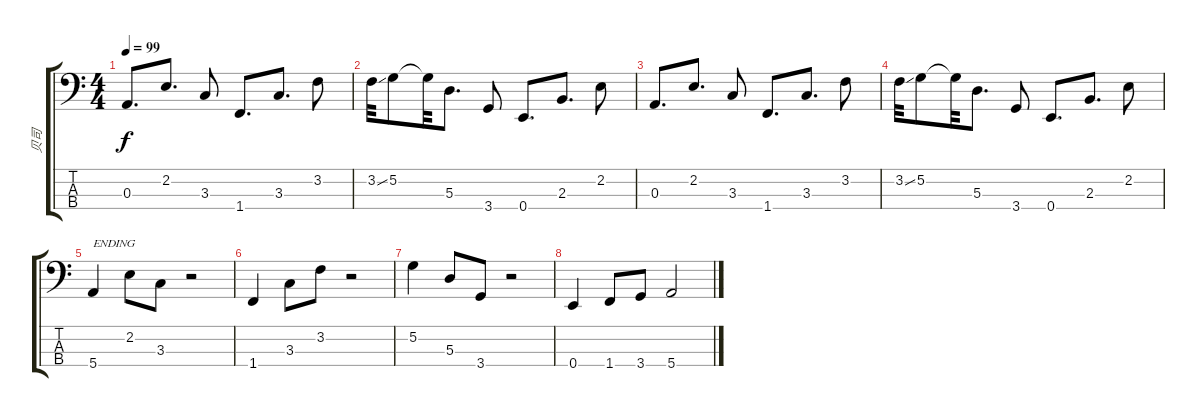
\track ("贝司" "贝司") {instrument electricbassfinger}
\staff {score tabs}
\tuning (G2 D2 A1 E1) {hide}
\ts (4 4)
\tempo 99
\clef f4
\ks c
0.3.8{d dy f} 2.2.8{d} 3.3.8 1.4.8{d} 3.3.8{d} 3.2.8 |
3.2{ss}.32 5.2.8 5.2{t}.32 5.3.8{d} 3.4.8 0.4.8{d} 2.3.8{d} 2.2.8 |
0.3.8{d} 2.2.8{d} 3.3.8 1.4.8{d} 3.3.8{d} 3.2.8 |
3.2{ss}.32 5.2.8 5.2{t}.32 5.3.8{d} 3.4.8 0.4.8{d} 2.3.8{d} 2.2.8 |
5.4.4{txt "ENDING"} 2.2.8 3.3.8 r.2 |
1.4.4 3.3.8 3.2.8 r.2 |
5.2.4 5.3.8 3.4.8 r.2 |
0.4.4 1.4.8 3.4.8 5.4.2
